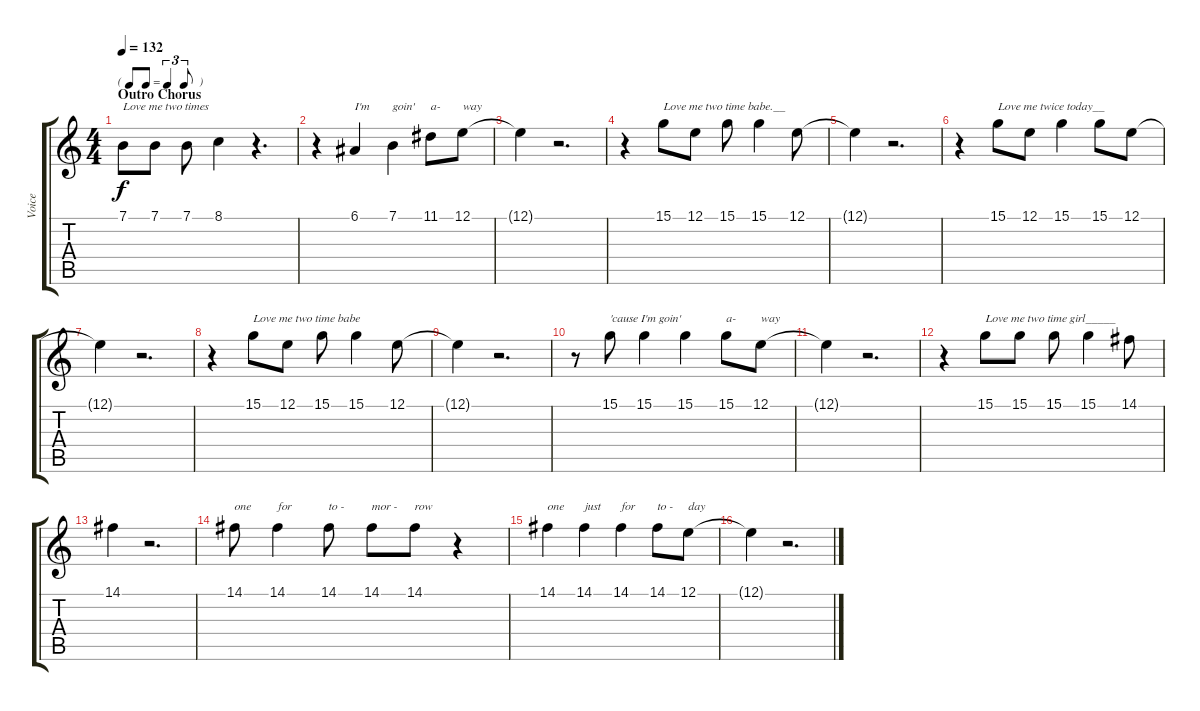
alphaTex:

\track ("Voice" "Voice") {instrument accordion}
\staff {score tabs}
\tuning (E4 B3 G3 D3 A2 E2) {hide}
\ts (4 4)
\tf triplet8th
\section ("" "Outro Chorus")
\tempo 132
\clef g2
\ks c
7.1.8{txt "Love me two times" dy f} 7.1.8 7.1.8 8.1.4 r.4{d} |
r.4 6.1.4{txt "I'm"} 7.1.4{txt "goin'"} 11.1.8{txt "a-"} 12.1.8{txt "way"} |
12.1{t}.4 r.2{d} |
r.4 15.1.8{txt "Love me two time babe.__"} 12.1.8 15.1.8 15.1.4 12.1.8 |
12.1{t}.4 r.2{d} |
r.4 15.1.8{txt "Love me twice today__"} 12.1.8 15.1.4 15.1.8 12.1.8 |
12.1{t}.4 r.2{d} |
r.4 15.1.8{txt "Love me two time babe"} 12.1.8 15.1.8 15.1.4 12.1.8 |
12.1{t}.4 r.2{d} |
r.8 15.1.8{txt "'cause I'm goin' "} 15.1.4 15.1.4 15.1.8{txt "a-"} 12.1.8{txt "way"} |
12.1{t}.4 r.2{d} |
r.4 15.1.8{txt "Love me two time girl_____"} 15.1.8 15.1.8 15.1.4 14.1.8 |
14.1.4 r.2{d} |
14.1.8{txt "one"} 14.1.4{txt "for"} 14.1.8{txt "to -"} 14.1.8{txt "mor - "} 14.1.8{txt "row"} r.4 |
14.1.4{txt "one"} 14.1.4{txt "just"} 14.1.4{txt "for"} 14.1.8{txt "to -"} 12.1.8{txt "day"} |
12.1{t}.4 r.2{d}
